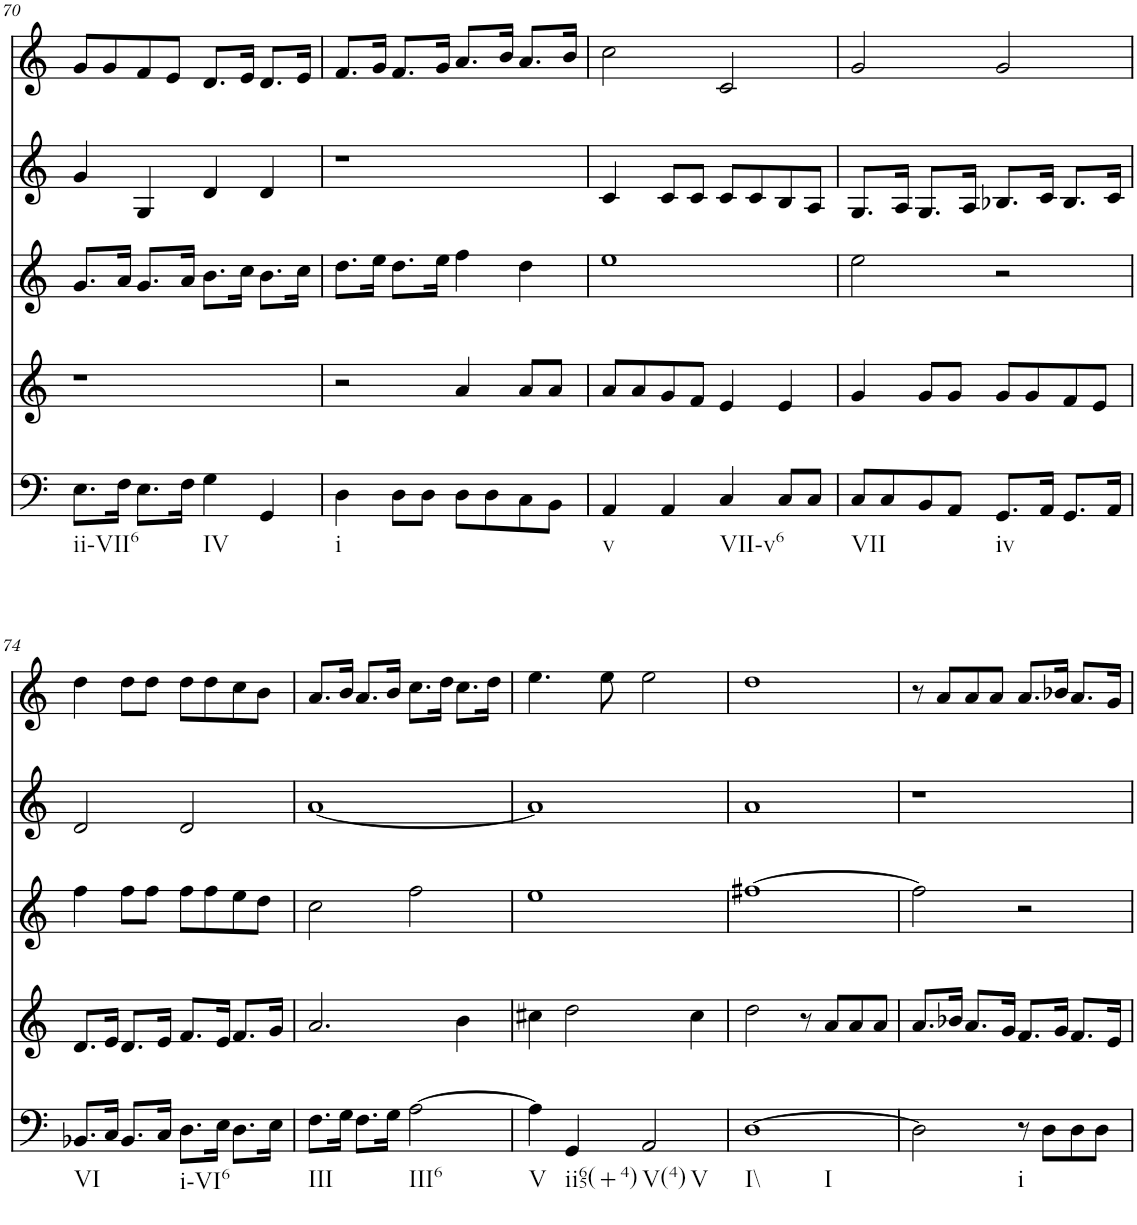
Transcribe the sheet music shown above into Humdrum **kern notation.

**kern	**kern	**kern	**kern	**kern
*part5	*part4	*part3	*part2	*part1
*staff5	*staff4	*staff3	*staff2	*staff1
*I"vox	*I"vox	*I"vox	*I"vox	*I"vox
!!LO:PB:g=z
*clefF4	*clefG2	*clefG2	*clefG2	*clefG2
*k[]	*k[]	*k[]	*k[]	*k[]
*M4/4	*M4/4	*M4/4	*M4/4	*M4/4
=70	=70	=70	=70	=70
!LO:TX:b:t=ii-VII6	!	!	!	!
8.E\L	1r	8.g/L	4g/	8g/L
.	.	.	.	8g/
16F\Jk	.	16a/Jk	.	.
8.E\L	.	8.g/L	4G/	8f/
.	.	.	.	8e/J
16F\Jk	.	16a/Jk	.	.
!LO:TX:b:t=IV	!	!	!	!
4G\	.	8.b\L	4d/	8.d/L
.	.	16cc\Jk	.	16e/Jk
4GG/	.	8.b\L	4d/	8.d/L
.	.	16cc\Jk	.	16e/Jk
=71	=71	=71	=71	=71
!LO:TX:b:t=i	!	!	!	!
4D\	2r	8.dd\L	1r	8.f/L
.	.	16ee\Jk	.	16g/Jk
8D\L	.	8.dd\L	.	8.f/L
8D\J	.	.	.	.
.	.	16ee\Jk	.	16g/Jk
8D\L	4a/	4ff\	.	8.a/L
8D\	.	.	.	.
.	.	.	.	16b/Jk
8C\	8a/L	4dd\	.	8.a/L
8BB\J	8a/J	.	.	.
.	.	.	.	16b/Jk
=72	=72	=72	=72	=72
!LO:TX:b:t=v	!	!	!	!
4AA/	8a/L	1ee	4c/	2cc\
.	8a/	.	.	.
4AA/	8g/	.	8c/L	.
.	8f/J	.	8c/J	.
!LO:TX:b:t=VII-v6	!	!	!	!
4C/	4e/	.	8c/L	2c/
.	.	.	8c/	.
8C/L	4e/	.	8B/	.
8C/J	.	.	8A/J	.
=73	=73	=73	=73	=73
!LO:TX:b:t=VII	!	!	!	!
8C/L	4g/	2ee\	8.G/L	2g/
8C/	.	.	.	.
.	.	.	16A/Jk	.
8BB/	8g/L	.	8.G/L	.
8AA/J	8g/J	.	.	.
.	.	.	16A/Jk	.
!LO:TX:b:t=iv	!	!	!	!
8.GG/L	8g/L	2r	8.B-X/L	2g/
.	8g/	.	.	.
16AA/Jk	.	.	16c/Jk	.
8.GG/L	8f/	.	8.B-/L	.
.	8e/J	.	.	.
16AA/Jk	.	.	16c/Jk	.
!!LO:LB:g=z
=74	=74	=74	=74	=74
!LO:TX:b:t=VI	!	!	!	!
8.BB-X/L	8.d/L	4ff\	2d/	4dd\
16C/Jk	16e/Jk	.	.	.
8.BB-/L	8.d/L	8ff\L	.	8dd\L
.	.	8ff\J	.	8dd\J
16C/Jk	16e/Jk	.	.	.
!LO:TX:b:t=i-VI6	!	!	!	!
8.D\L	8.f/L	8ff\L	2d/	8dd\L
.	.	8ff\	.	8dd\
16E\Jk	16e/Jk	.	.	.
8.D\L	8.f/L	8ee\	.	8cc\
.	.	8dd\J	.	8b\J
16E\Jk	16g/Jk	.	.	.
=75	=75	=75	=75	=75
!LO:TX:b:t=III	!	!	!	!
8.F\L	2.a/	2cc\	[1a	8.a/L
16G\Jk	.	.	.	16b/Jk
8.F\L	.	.	.	8.a/L
16G\Jk	.	.	.	16b/Jk
!LO:TX:b:t=III6	!	!	!	!
[2A\	.	2ff\	.	8.cc\L
.	.	.	.	16dd\Jk
.	4b\	.	.	8.cc\L
.	.	.	.	16dd\Jk
=76	=76	=76	=76	=76
!LO:TX:b:t=V	!	!	!	!
4A\]	4cc#X\	1ee	1a]	4.ee\
!LO:TX:b:t=ii65(+4)	!	!	!	!
4GG/	2dd\	.	.	.
.	.	.	.	8ee\
!LO:TX:b:t=V(4)	!	!	!	!
!LO:TX:b:t=V	!	!	!	!
2AA/	.	.	.	2ee\
.	4cc#\	.	.	.
=77	=77	=77	=77	=77
!LO:TX:b:t=I\\	!	!	!	!
!LO:TX:b:t=I	!	!	!	!
[1D	2dd\	[1ff#X	1a	1dd
.	8r	.	.	.
.	8a/L	.	.	.
.	8a/	.	.	.
.	8a/J	.	.	.
=78	=78	=78	=78	=78
2D\]	8.a/L	2ff#\]	1r	8r
.	.	.	.	8a/L
.	16b-X/Jk	.	.	.
.	8.a/L	.	.	8a/
.	.	.	.	8a/J
.	16g/Jk	.	.	.
!LO:TX:b:t=i	!	!	!	!
8r	8.f/L	2r	.	8.a/L
8D\L	.	.	.	.
.	16g/Jk	.	.	16b-X/Jk
8D\	8.f/L	.	.	8.a/L
8D\J	.	.	.	.
.	16e/Jk	.	.	16g/Jk
=	=	=	=	=
*-	*-	*-	*-	*-
